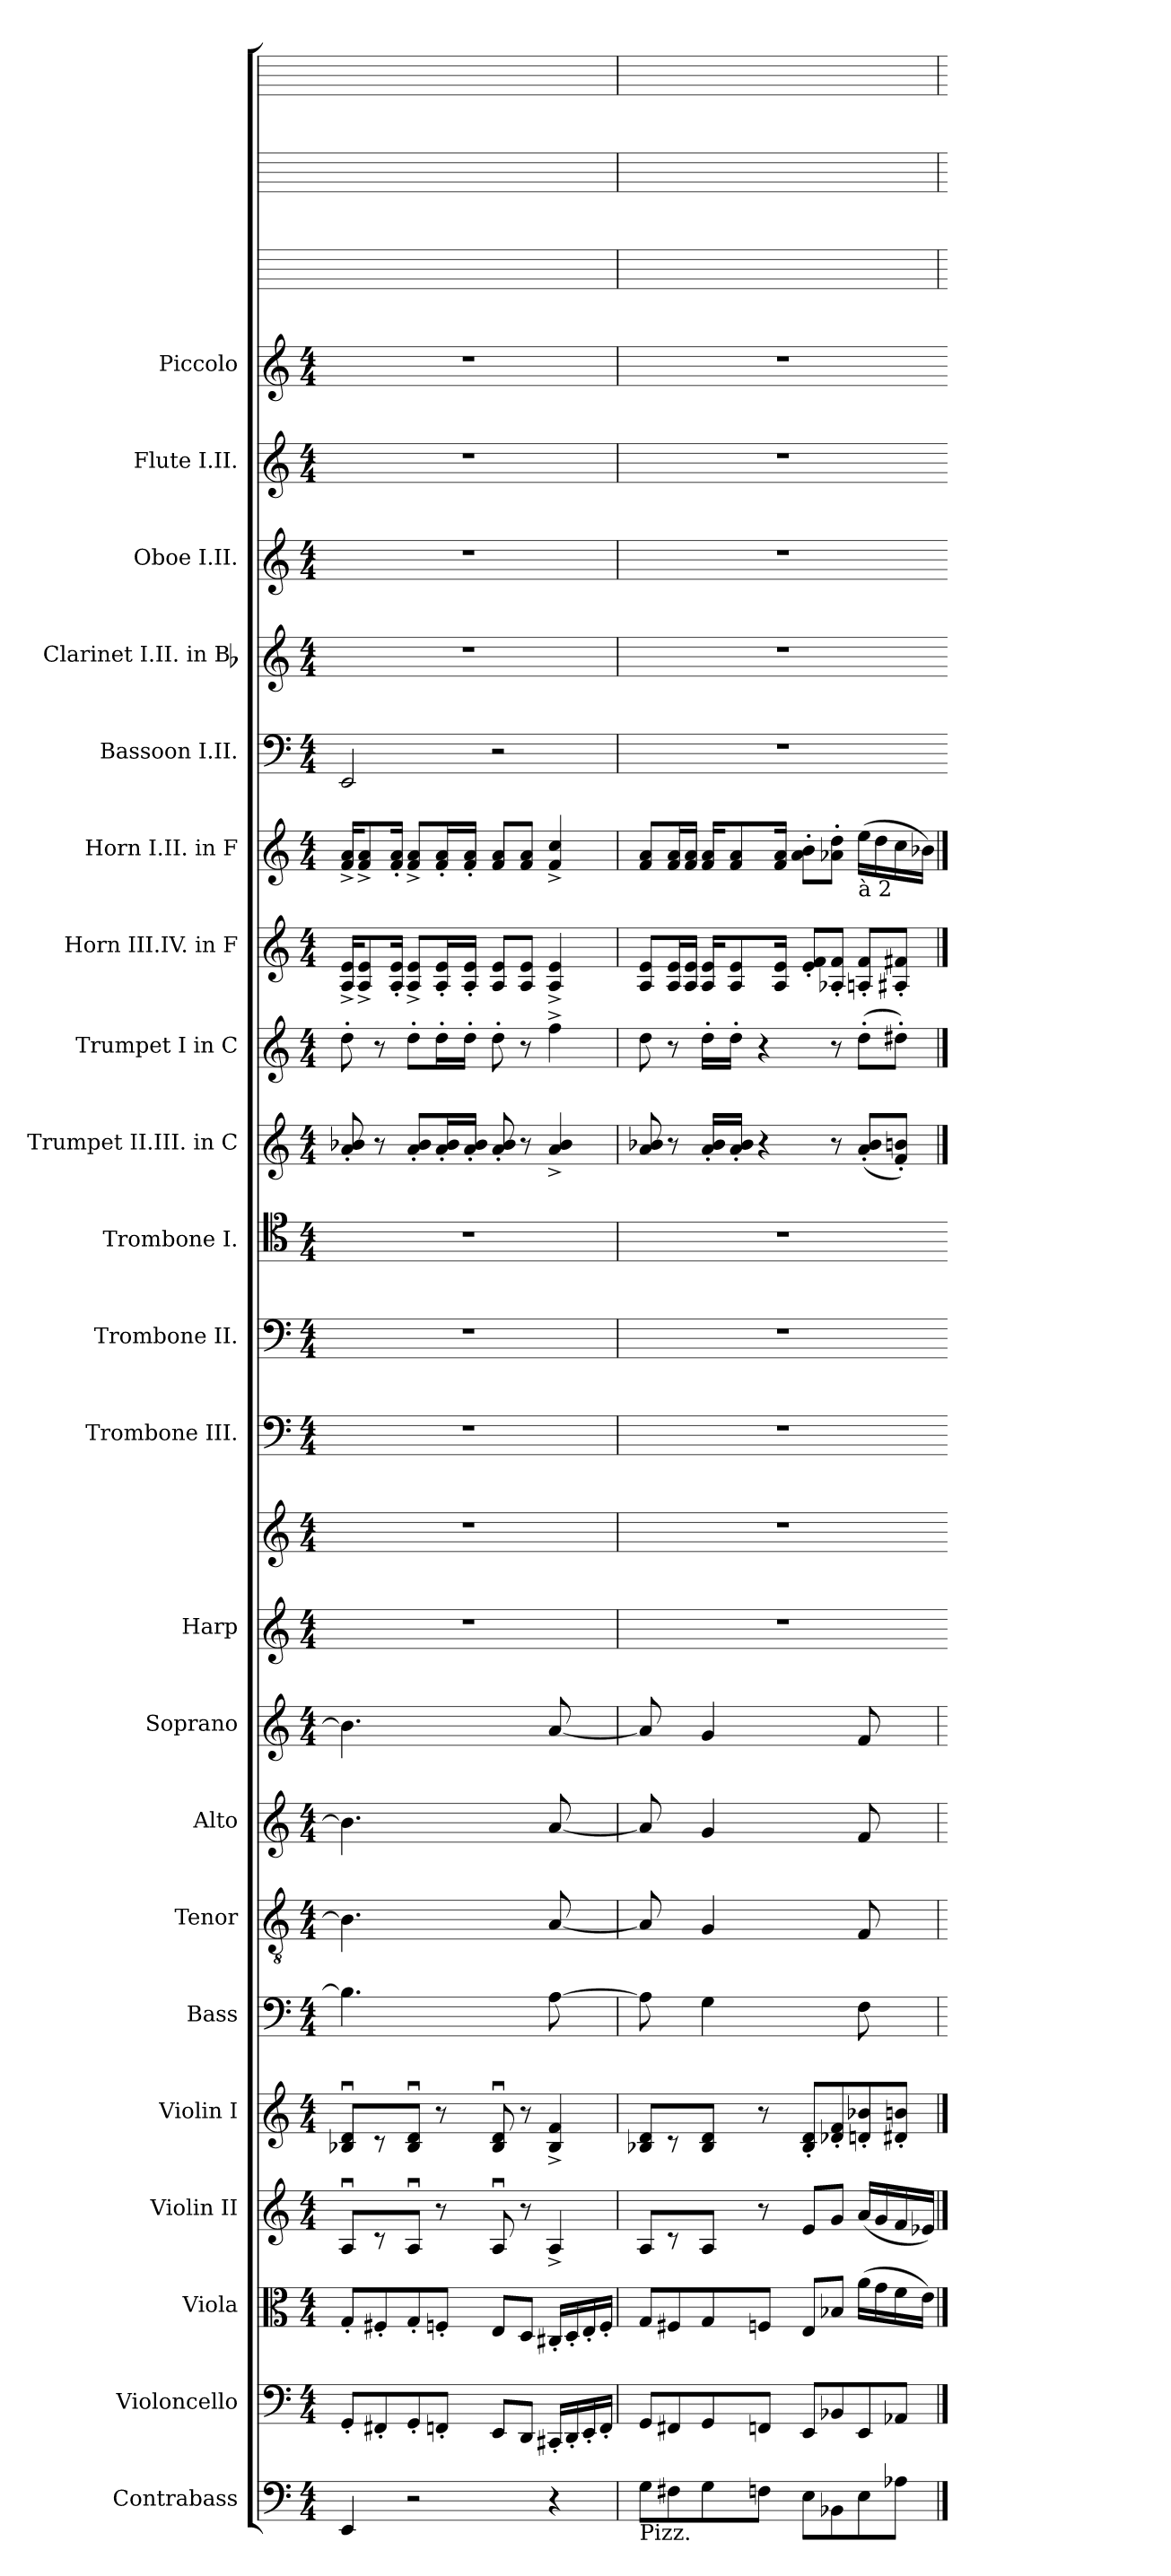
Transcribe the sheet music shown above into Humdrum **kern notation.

**kern	**kern	**kern	**kern	**kern	**kern	**kern	**kern	**kern	**kern	**kern	**kern	**kern	**kern	**kern	**kern	**kern	**kern	**kern	**kern	**kern	**kern	**kern	**kern	**kern	**kern
*part26	*part25	*part24	*part23	*part22	*part21	*part20	*part19	*part18	*part17	*part16	*part15	*part14	*part13	*part12	*part11	*part10	*part9	*part8	*part7	*part6	*part5	*part4	*part3	*part2	*part1
*staff26	*staff25	*staff24	*staff23	*staff22	*staff21	*staff20	*staff19	*staff18	*staff17	*staff16	*staff15	*staff14	*staff13	*staff12	*staff11	*staff10	*staff9	*staff8	*staff7	*staff6	*staff5	*staff4	*staff3	*staff2	*staff1
*I"Contrabass	*I"Violoncello	*I"Viola	*I"Violin II	*I"Violin I	*I"Bass	*I"Tenor	*I"Alto	*I"Soprano	*I"Harp	*	*I"Trombone III.	*I"Trombone II.	*I"Trombone I.	*I"Trumpet II.III. in C	*I"Trumpet I in C	*I"Horn III.IV. in F	*I"Horn I.II. in F	*I"Bassoon I.II.	*I"Clarinet I.II. in Bb	*I"Oboe I.II.	*I"Flute I.II.	*I"Piccolo	*	*	*
*I'Cb.	*I'Vc.	*I'Vla.	*I'Vln. II	*I'Vln. I	*I'B.	*I'T.	*I'A.	*I'S.	*I'Hp.	*	*I'3.Tbn.	*I'2.Tbn.	*I'1.Tbn.	*I'2.3.Tpt.	*I'1.Tpt.	*I'3.4.Hn.	*I'1.2.Hn.	*I'1.2.Bsn.	*I'1.2.Cl.	*I'1.2.Ob.	*I'1.2.Fl.	*I'Picc.	*	*	*
*clefF4	*clefF4	*clefC3	*clefG2	*clefG2	*clefF4	*clefGv2	*clefG2	*clefG2	*clefG2	*clefG2	*clefF4	*clefF4	*clefC4	*clefG2	*clefG2	*clefG2	*clefG2	*clefF4	*clefG2	*clefG2	*clefG2	*clefG2	*	*	*
*	*	*	*	*	*	*	*	*	*	*	*	*	*	*	*	*ITrd4c7	*ITrd4c7	*	*ITrd1c2	*	*	*	*	*	*
*k[]	*k[]	*k[]	*k[]	*k[]	*k[]	*k[]	*k[]	*k[]	*k[]	*k[]	*k[]	*k[]	*k[]	*k[]	*k[]	*k[b-]	*k[b-]	*k[]	*k[b-e-]	*k[]	*k[]	*k[]	*	*	*
*M4/4	*M4/4	*M4/4	*M4/4	*M4/4	*M4/4	*M4/4	*M4/4	*M4/4	*M4/4	*M4/4	*M4/4	*M4/4	*M4/4	*M4/4	*M4/4	*M4/4	*M4/4	*M4/4	*M4/4	*M4/4	*M4/4	*M4/4	*	*	*
=	=	=	=	=	=	=	=	=	=	=	=	=	=	=	=	=	=	=	=	=	=	=	=	=	=
!	!	!	!	!	!LO:N:vis=4.	!LO:N:vis=4.	!LO:N:vis=4.	!LO:N:vis=4.	!	!	!	!	!	!	!	!	!	!	!	!	!	!	!	!	!
4EE	8GG'L	8G'L	8AuL	8B-Xu 8duL	2.B-\]	2.B-\]	2.b-\]	2.b-\]	1r	1r	1r	1r	1r	8a' 8b-X'	8dd'	16D^ 16A^KL	16B-^ 16d^KL	2EE	1r	1r	1r	1r	4ryy	4ryy	4ryy
.	.	.	.	.	.	.	.	.	.	.	.	.	.	.	.	8D^ 8A^	8B-^ 8d^	.	.	.	.	.	.	.	.
.	8FF#X'	8F#X'	8r	8r	.	.	.	.	.	.	.	.	.	8r	8r	.	.	.	.	.	.	.	.	.	.
.	.	.	.	.	.	.	.	.	.	.	.	.	.	.	.	16D' 16A'Jk	16B-' 16d'Jk	.	.	.	.	.	.	.	.
2r	8GG'	8G'	8AuJ	8B-u 8duJ	.	.	.	.	.	.	.	.	.	8a' 8b-'L	8dd'L	8D^ 8A^L	8B-^ 8d^L	.	.	.	.	.	2.ryy	2.ryy	2.ryy
.	8FFn'J	8Fn'J	8r	8r	.	.	.	.	.	.	.	.	.	16a' 16b-'L	16dd'L	16D' 16A'L	16B-' 16d'L	.	.	.	.	.	.	.	.
.	.	.	.	.	.	.	.	.	.	.	.	.	.	16a' 16b-'JJ	16dd'JJ	16D' 16A'JJ	16B-' 16d'JJ	.	.	.	.	.	.	.	.
.	8EEL	8EL	8Au	8B-u 8du	.	.	.	.	.	.	.	.	.	8a' 8b-'	8dd'	8D 8AL	8B- 8dL	2r	.	.	.	.	.	.	.
.	8DDJ	8DJ	8r	8r	.	.	.	.	.	.	.	.	.	8r	8r	8D 8AJ	8B- 8dJ	.	.	.	.	.	.	.	.
!	!	!	!	!	!LO:N:vis=8	!LO:N:vis=8	!LO:N:vis=8	!LO:N:vis=8	!	!	!	!	!	!	!	!	!	!	!	!	!	!	!	!	!
4r	16CC#X'LL	16C#X'LL	4A^	4B-^ 4f^	[4A\	[4A/	[4a/	[4a/	.	.	.	.	.	4a^ 4b-^	4ff^	4D^ 4A^	4B-^ 4f^	.	.	.	.	.	.	.	.
.	16DD'	16D'	.	.	.	.	.	.	.	.	.	.	.	.	.	.	.	.	.	.	.	.	.	.	.
.	16EE'	16E'	.	.	.	.	.	.	.	.	.	.	.	.	.	.	.	.	.	.	.	.	.	.	.
.	16FF'JJ	16F'JJ	.	.	.	.	.	.	.	.	.	.	.	.	.	.	.	.	.	.	.	.	.	.	.
=	=	=	=	=	=	=	=	=	=	=	=	=	=	=	=	=	=	=	=	=	=	=	=	=	=
!LO:TX:b:t=Pizz.	!	!	!	!	!	!	!	!	!	!	!	!	!	!	!	!	!	!	!	!	!	!	!	!	!
!	!	!	!	!	!LO:N:vis=8	!LO:N:vis=8	!LO:N:vis=8	!LO:N:vis=8	!	!	!	!	!	!	!	!	!	!	!	!	!	!	!	!	!
8GL	8GGL	8GL	8AL	8B-X 8dL	4A\]	4A/]	4a/]	4a/]	1r	1r	1r	1r	1r	8a 8b-X	8dd	8D 8AL	8B- 8dL	1r	1r	1r	1r	1r	4ryy	4ryy	4ryy
8F#X	8FF#X	8F#X	8r	8r	.	.	.	.	.	.	.	.	.	8r	8r	16D 16AL	16B- 16dL	.	.	.	.	.	.	.	.
.	.	.	.	.	.	.	.	.	.	.	.	.	.	.	.	16D 16AJJ	16B- 16dJJ	.	.	.	.	.	.	.	.
!	!	!	!	!	!LO:N:vis=4	!LO:N:vis=4	!LO:N:vis=4	!LO:N:vis=4	!	!	!	!	!	!	!	!	!	!	!	!	!	!	!	!	!
8G	8GG	8G	8AJ	8B- 8dJ	2G\	2G/	2g/	2g/	.	.	.	.	.	16a' 16b-'LL	16dd'LL	16D 16AKL	16B- 16dKL	.	.	.	.	.	2.ryy	2.ryy	2.ryy
.	.	.	.	.	.	.	.	.	.	.	.	.	.	16a' 16b-'JJ	16dd'JJ	8D 8A	8B- 8d	.	.	.	.	.	.	.	.
8FnJ	8FFnJ	8FnJ	8r	8r	.	.	.	.	.	.	.	.	.	4r	4r	.	.	.	.	.	.	.	.	.	.
.	.	.	.	.	.	.	.	.	.	.	.	.	.	.	.	16D 16AJk	16B- 16dJk	.	.	.	.	.	.	.	.
8EL	8EEL	8EL	8eL	8B-' 8d'L	.	.	.	.	.	.	.	.	.	.	.	8A' 8B-'L	8d' 8e'L	.	.	.	.	.	.	.	.
8BB-X	8BB-X	8B-XJ	8gJ	8d-X' 8f'	.	.	.	.	.	.	.	.	.	8r	8r	8D-X' 8B-'J	8d-X' 8g'J	.	.	.	.	.	.	.	.
!	!	!	!	!	!	!	!	!	!	!	!	!	!	!	!	!	!LO:TX:b:t=à 2	!	!	!	!	!	!	!	!
!	!	!	!	!	!LO:N:vis=8	!LO:N:vis=8	!LO:N:vis=8	!LO:N:vis=8	!	!	!	!	!	!	!	!	!	!	!	!	!	!	!	!	!
8E	8EE	(16aLL	(16aLL	8dn' 8b-X'	4F\	4F/	4f/	4f/	.	.	.	.	.	(8a' 8b-'L	(8dd'L	8Dn' 8B-'L	(16aLL	.	.	.	.	.	.	.	.
.	.	16g	16g	.	.	.	.	.	.	.	.	.	.	.	.	.	16g	.	.	.	.	.	.	.	.
8A-XJ	8AA-XJ	16f	16f	8d#X' 8bn'J	.	.	.	.	.	.	.	.	.	8f' 8bn'J)	8dd#X'J)	8D#X' 8Bn'J	16f	.	.	.	.	.	.	.	.
.	.	16eJJ)	16e-XJJ)	.	.	.	.	.	.	.	.	.	.	.	.	.	16e-XJJ)	.	.	.	.	.	.	.	.
==	==	==	==	==	=	=	=	=	==	==	==	==	==	==	==	==	==	==	==	==	==	==	=	=	=
*-	*-	*-	*-	*-	*-	*-	*-	*-	*-	*-	*-	*-	*-	*-	*-	*-	*-	*-	*-	*-	*-	*-	*-	*-	*-
